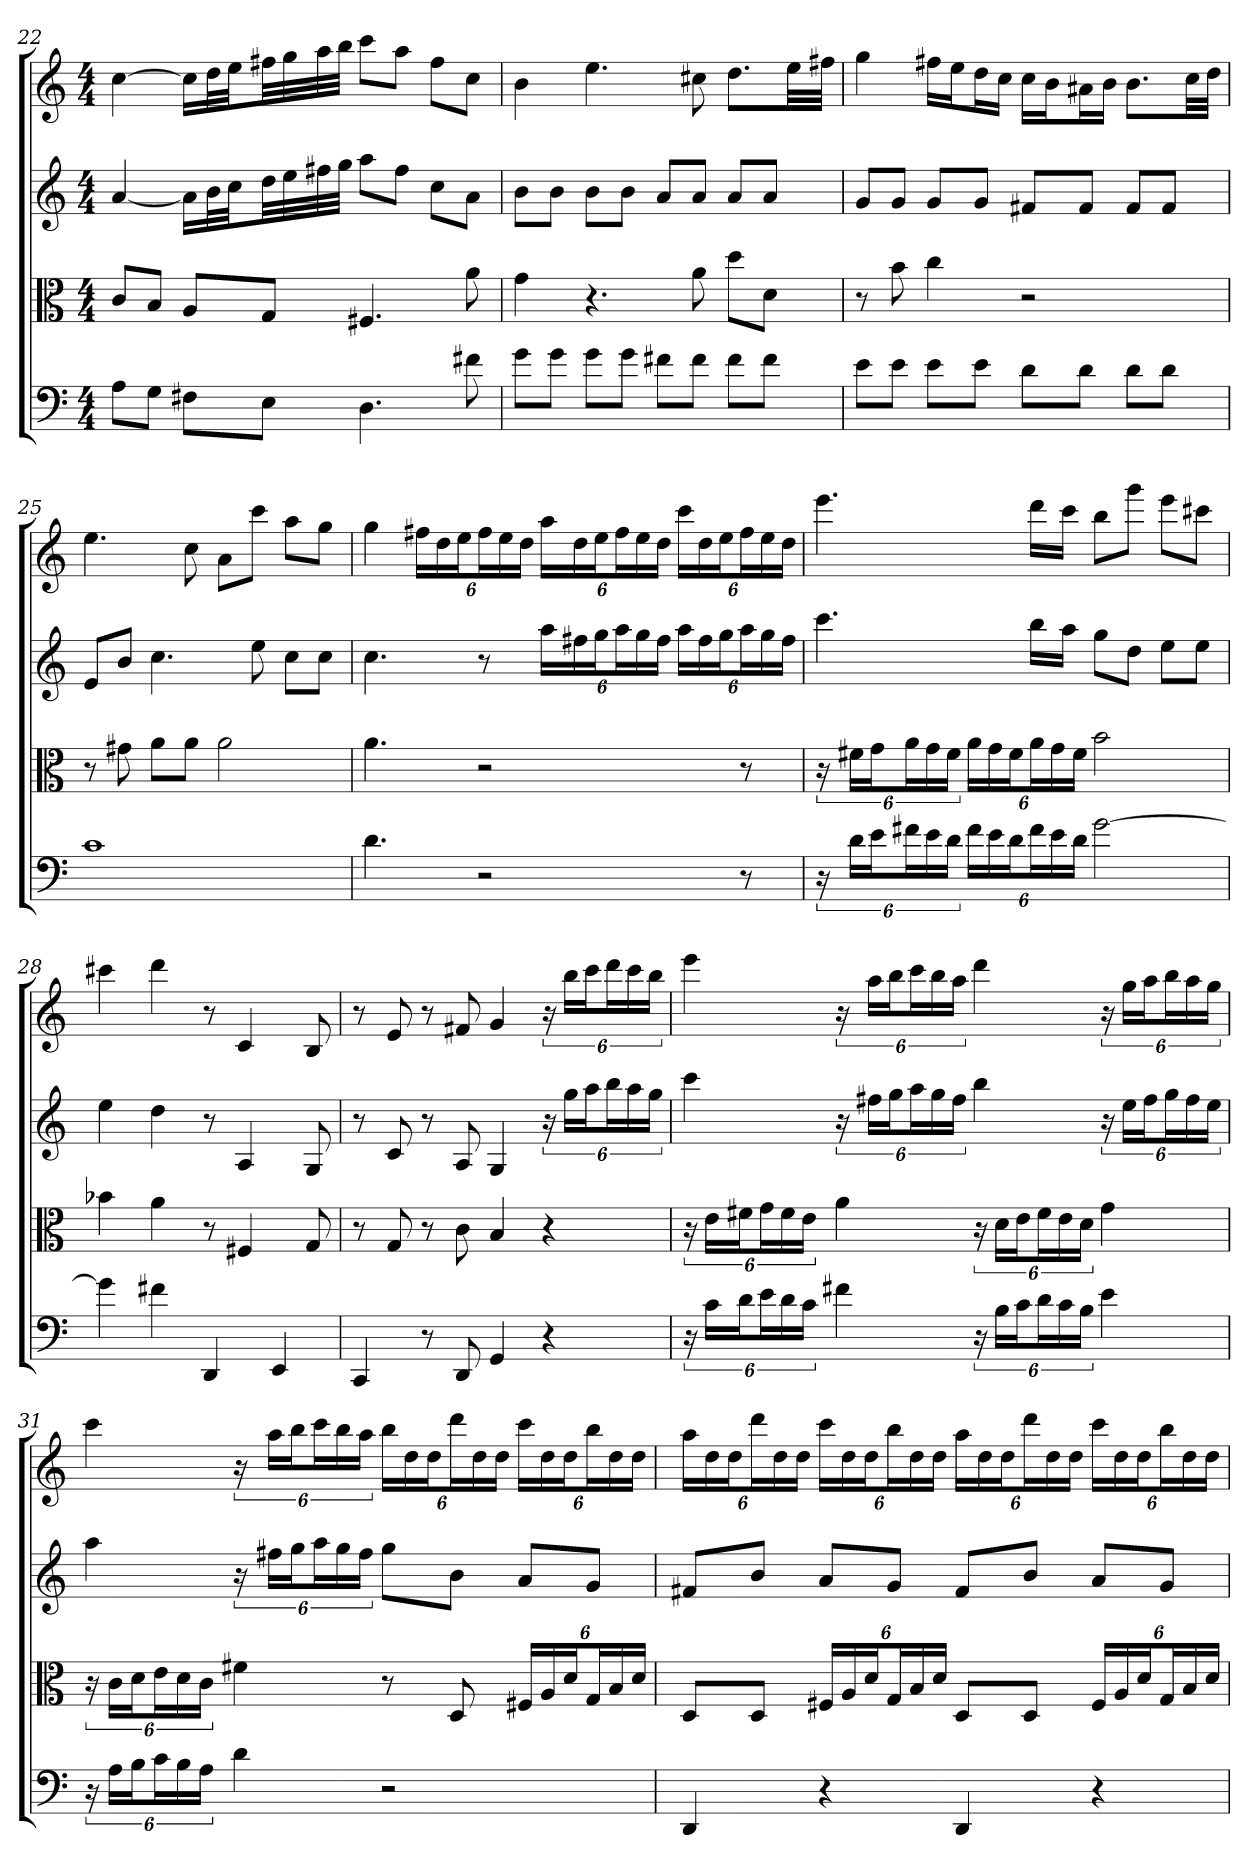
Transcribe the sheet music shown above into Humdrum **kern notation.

**kern	**kern	**kern	**kern
*part4	*part3	*part2	*part1
*staff4	*staff3	*staff2	*staff1
*clefF4	*clefC3	*	*
*k[]	*k[]	*k[]	*k[]
*C:	*C:	*C:	*C:
*M4/4	*M4/4	*M4/4	*M4/4
=22	=22	=22	=22
8A\L	8c/L	[4a	[4cc
8G\J	8B/J	.	.
8F#X\L	8A/L	16aLL]	16ccLL]
.	.	32bL	32ddL
.	.	32ccJJ	32eeJJ
8E\J	8G/J	32ddLL	32ff#XLL
.	.	32ee	32gg
.	.	32ff#X	32aa
.	.	32ggJJJ	32bbJJJ
4.D	4.F#X	8aaL	8cccL
.	.	8ff#J	8aaJ
.	.	8ccL	8ff#L
8f#X	8a	8aJ	8ccJ
=23	=23	=23	=23
8g\L	4g	8bL	4b
8g\J	.	8bJ	.
8g\L	4.r	8bL	4.ee
8g\J	.	8bJ	.
8f#X\L	.	8aL	.
8f#\J	8a	8aJ	8cc#X
8f#\L	8dd\L	8aL	8.ddL
8f#\J	8d\J	8aJ	.
.	.	.	32eeLL
.	.	.	32ff#XJJJ
=24	=24	=24	=24
8e\L	8r	8gL	4gg
8e\J	8b	8gJ	.
8e\L	4cc	8gL	16ff#XLL
.	.	.	16eeJ
8e\J	.	8gJ	16ddL
.	.	.	16ccJJ
8d\L	2r	8f#XL	16ccLL
.	.	.	16bJ
8d\J	.	8f#J	16a#XL
.	.	.	16bJJ
8d\L	.	8f#L	8.bL
8d\J	.	8f#J	.
.	.	.	32ccLL
.	.	.	32ddJJJ
=25	=25	=25	=25
1c	8r	8eL	4.ee
.	8g#X	8bJ	.
.	8a\L	4.cc	.
.	8a\J	.	8cc
.	2a	.	8aL
.	.	8ee	8cccJ
.	.	8ccL	8aaL
.	.	8ccJ	8ggJ
=26	=26	=26	=26
4.d	4.a	4.cc	4gg
.	.	.	24ff#XLL
.	.	.	24dd
.	.	.	24eeJ
2r	2r	8r	24ff#L
.	.	.	24ee
.	.	.	24ddJJ
.	.	24aaLL	24aaLL
.	.	24ff#X	24dd
.	.	24ggJ	24eeJ
.	.	24aaL	24ff#L
.	.	24gg	24ee
.	.	24ff#JJ	24ddJJ
.	.	24aaLL	24cccLL
.	.	24ff#	24dd
.	.	24ggJ	24eeJ
8r	8r	24aaL	24ff#L
.	.	24gg	24ee
.	.	24ff#JJ	24ddJJ
=27	=27	=27	=27
24r	24r	4.ccc	4.eee
24d\LL	24f#X\LL	.	.
24e\J	24g\J	.	.
24f#X\L	24a\L	.	.
24e\	24g\	.	.
24d\JJ	24f#\JJ	.	.
24f#\LL	24a\LL	.	.
24e\	24g\	.	.
24d\J	24f#\J	.	.
24f#\L	24a\L	16bbLL	16dddLL
24e\	24g\	.	.
.	.	16aaJJ	16cccJJ
24d\JJ	24f#\JJ	.	.
[2g	2b	8ggL	8bbL
.	.	8ddJ	8gggJ
.	.	8eeL	8eeeL
.	.	8eeJ	8ccc#XJ
=28	=28	=28	=28
4g]	4b-X	4ee	4ccc#X
4f#X	4a	4dd	4ddd
4DD	8r	8r	8r
.	4F#X	4A	4c
4EE	.	.	.
.	8G	8G	8B
=29	=29	=29	=29
4CC	8r	8r	8r
.	8G	8c	8e
8r	8r	8r	8r
8DD	8c	8A	8f#X
4GG	4B	4G	4g
4r	4r	24r	24r
.	.	24ggLL	24bbLL
.	.	24aaJ	24cccJ
.	.	24bbL	24dddL
.	.	24aa	24ccc
.	.	24ggJJ	24bbJJ
=30	=30	=30	=30
24r	24r	4ccc	4eee
24c\LL	24e\LL	.	.
24d\J	24f#X\J	.	.
24e\L	24g\L	.	.
24d\	24f#\	.	.
24c\JJ	24e\JJ	.	.
4f#X	4a	24r	24r
.	.	24ff#XLL	24aaLL
.	.	24ggJ	24bbJ
.	.	24aaL	24cccL
.	.	24gg	24bb
.	.	24ff#JJ	24aaJJ
24r	24r	4bb	4ddd
24B\LL	24d\LL	.	.
24c\J	24e\J	.	.
24d\L	24f#\L	.	.
24c\	24e\	.	.
24B\JJ	24d\JJ	.	.
4e	4g	24r	24r
.	.	24eeLL	24ggLL
.	.	24ff#J	24aaJ
.	.	24ggL	24bbL
.	.	24ff#	24aa
.	.	24eeJJ	24ggJJ
=31	=31	=31	=31
24r	24r	4aa	4ccc
24A\LL	24c\LL	.	.
24B\J	24d\J	.	.
24c\L	24e\L	.	.
24B\	24d\	.	.
24A\JJ	24c\JJ	.	.
4d	4f#X	24r	24r
.	.	24ff#XLL	24aaLL
.	.	24ggJ	24bbJ
.	.	24aaL	24cccL
.	.	24gg	24bb
.	.	24ff#JJ	24aaJJ
2r	8r	8ggL	24bbLL
.	.	.	24dd
.	.	.	24ddJ
.	8D	8bJ	24dddL
.	.	.	24dd
.	.	.	24ddJJ
.	24F#X/LL	8aL	24cccLL
.	24A/	.	24dd
.	24d/J	.	24ddJ
.	24G/L	8gJ	24bbL
.	24B/	.	24dd
.	24d/JJ	.	24ddJJ
=32	=32	=32	=32
4DD	8D/L	8f#XL	24aaLL
.	.	.	24dd
.	.	.	24ddJ
.	8D/J	8bJ	24dddL
.	.	.	24dd
.	.	.	24ddJJ
4r	24F#X/LL	8aL	24cccLL
.	24A/	.	24dd
.	24d/J	.	24ddJ
.	24G/L	8gJ	24bbL
.	24B/	.	24dd
.	24d/JJ	.	24ddJJ
4DD	8D/L	8f#L	24aaLL
.	.	.	24dd
.	.	.	24ddJ
.	8D/J	8bJ	24dddL
.	.	.	24dd
.	.	.	24ddJJ
4r	24F#/LL	8aL	24cccLL
.	24A/	.	24dd
.	24d/J	.	24ddJ
.	24G/L	8gJ	24bbL
.	24B/	.	24dd
.	24d/JJ	.	24ddJJ
=	=	=	=
*-	*-	*-	*-
